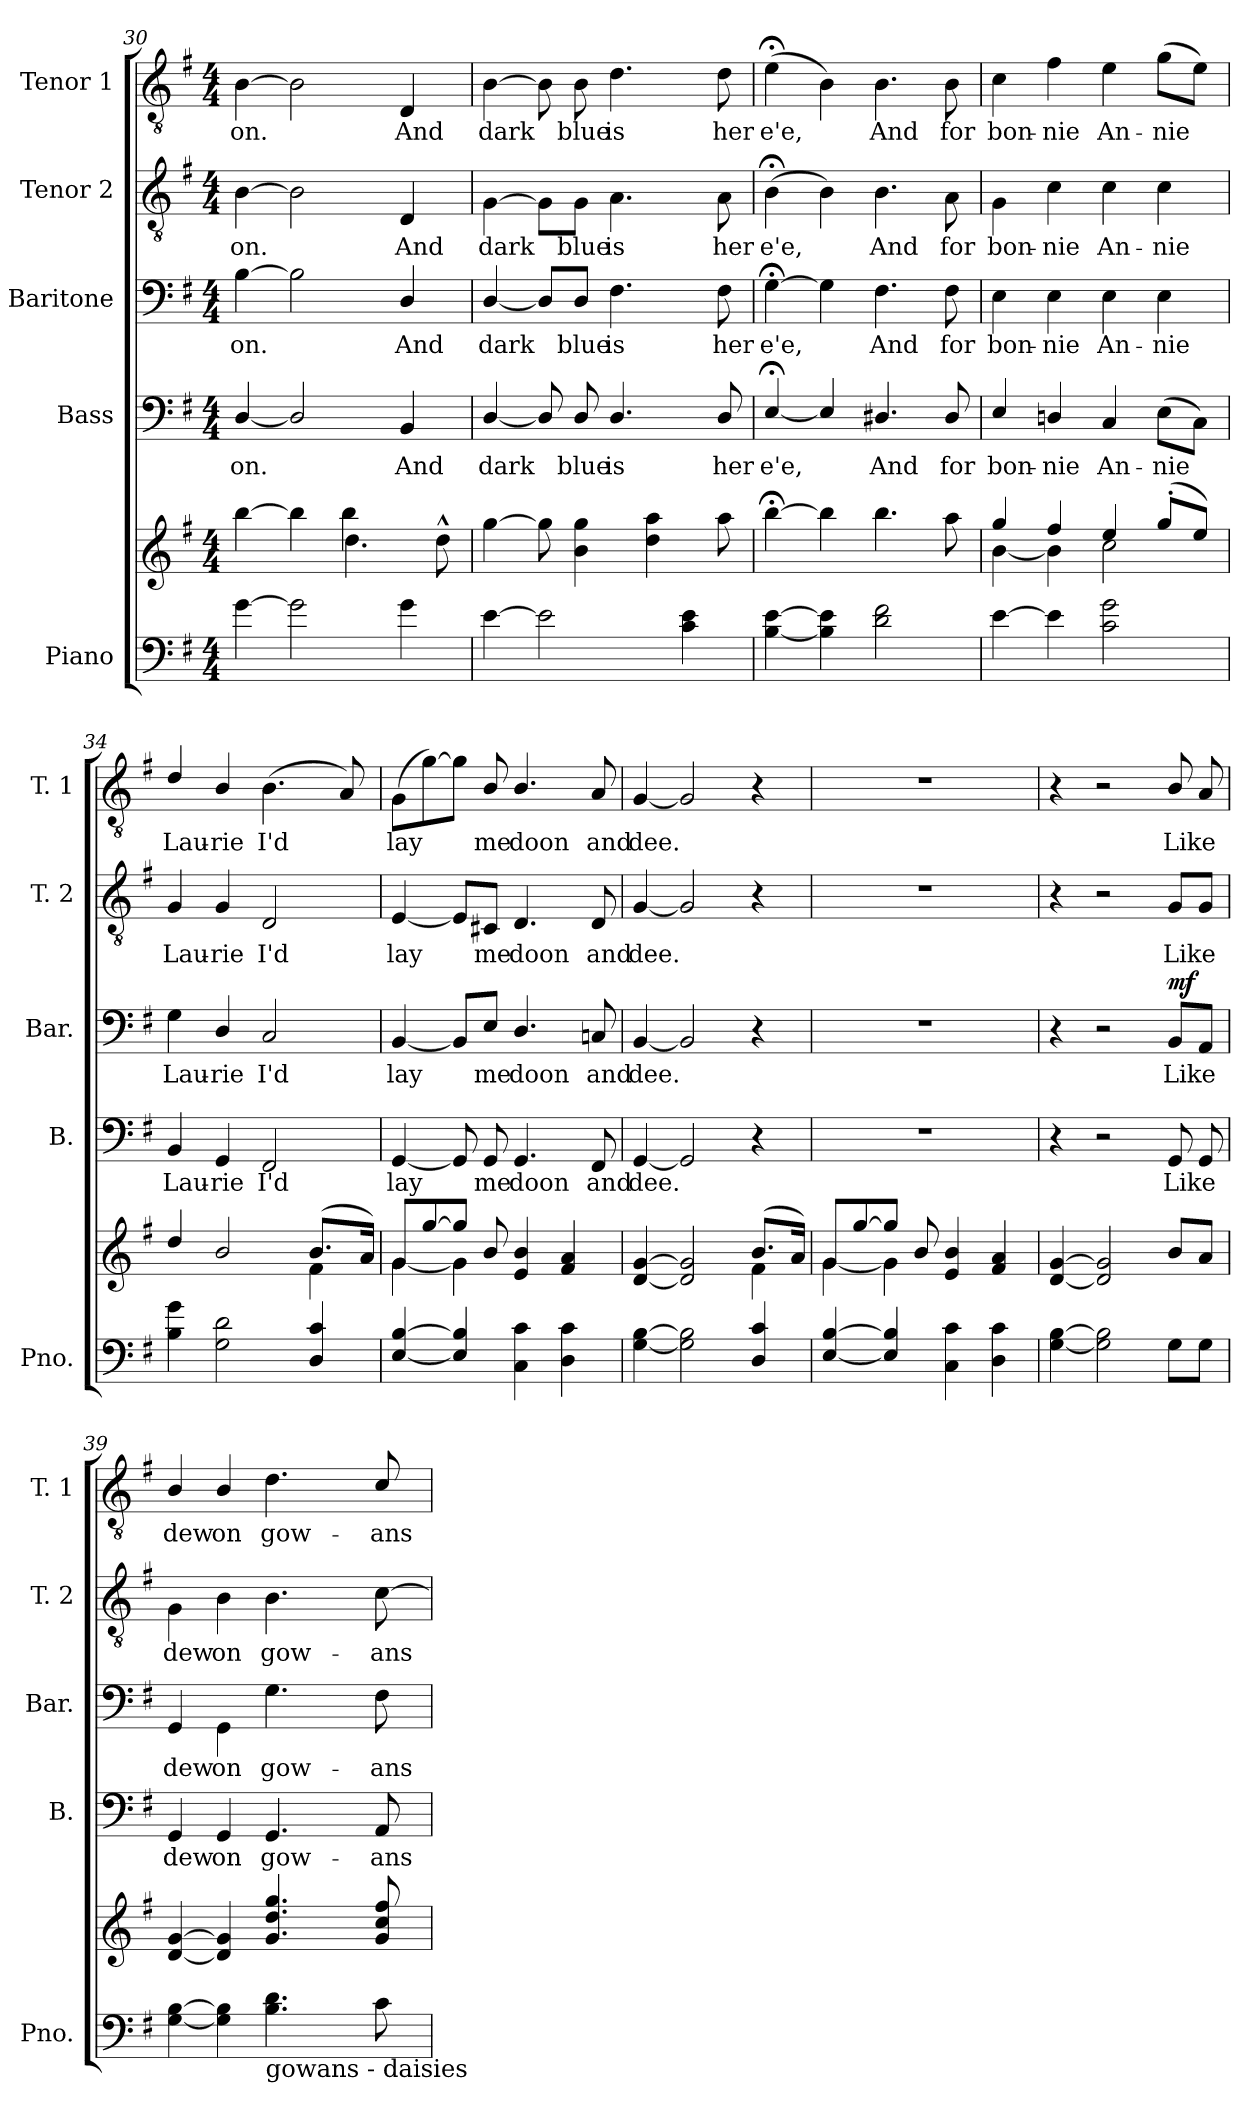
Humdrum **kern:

**kern	**kern	**kern	**text	**kern	**text	**dynam	**kern	**text	**kern	**text
*part5	*part5	*part4	*part4	*part3	*part3	*part3	*part2	*part2	*part1	*part1
*staff6	*staff5	*staff4	*staff4	*staff3	*staff3	*staff3	*staff2	*staff2	*staff1	*staff1
*I"Piano	*	*I"Bass	*	*I"Baritone	*	*	*I"Tenor 2	*	*I"Tenor 1	*
*I'Pno.	*	*I'B.	*	*I'Bar.	*	*	*I'T. 2	*	*I'T. 1	*
*clefF4	*clefG2	*clefF4	*	*clefF4	*	*	*clefGv2	*	*clefGv2	*
*k[f#]	*k[f#]	*k[f#]	*	*k[f#]	*	*	*k[f#]	*	*k[f#]	*
*M4/4	*M4/4	*M4/4	*	*M4/4	*	*	*M4/4	*	*M4/4	*
=30	=30	=30	=30	=30	=30	=30	=30	=30	=30	=30
*	*^	*	*	*	*	*	*	*	*	*
!	!	!	!	!LO:LY:b	!	!LO:LY:b	!	!	!LO:LY:b	!	!LO:LY:b
[4g\	[4bb\	2ryy	[4D/	on.	[4B\	on.	.	[4B\	on.	[4B\	on.
2g\]	4bb\]	.	2D/]	.	2B\]	.	.	2B\]	.	2B\]	.
.	4.dd\	4bb\	.	.	.	.	.	.	.	.	.
!	!	!	!	!LO:LY:b	!	!LO:LY:b	!	!	!LO:LY:b	!	!LO:LY:b
4g\	.	4ryy	4BB/	And	4D/	And	.	4D/	And	4D/	And
.	8dd^^\	.	.	.	.	.	.	.	.	.	.
*	*v	*v	*	*	*	*	*	*	*	*	*
=31	=31	=31	=31	=31	=31	=31	=31	=31	=31	=31
!	!	!	!LO:LY:b	!	!LO:LY:b	!	!	!LO:LY:b	!	!LO:LY:b
[4e\	[4gg\	[4D/	dark	[4D/	dark	.	[4G\	dark	[4B\	dark
2e\]	8gg\]	8D/]	.	8D/L]	.	.	8G\L]	.	8B\]	.
!	!	!	!LO:LY:b	!	!LO:LY:b	!	!	!LO:LY:b	!	!LO:LY:b
.	4b\ 4gg\	8D/	blue	8D/J	blue	.	8G\J	blue	8B\	blue
!	!	!	!LO:LY:b	!	!LO:LY:b	!	!	!LO:LY:b	!	!LO:LY:b
.	.	4.D/	is	4.F#\	is	.	4.A\	is	4.d\	is
.	4dd\ 4aa\	.	.	.	.	.	.	.	.	.
4c\ 4e\	.	.	.	.	.	.	.	.	.	.
!	!	!	!LO:LY:b	!	!LO:LY:b	!	!	!LO:LY:b	!	!LO:LY:b
.	8aa\	8D/	her	8F#\	her	.	8A\	her	8d\	her
!!LO:PB:g=z
=32	=32	=32	=32	=32	=32	=32	=32	=32	=32	=32
!	!	!	!LO:LY:b	!	!LO:LY:b	!	!	!LO:LY:b	!	!LO:LY:b
[4B\ [4e\	[4bb;<\	[4E;</	e'e,	[4G;<\	e'e,	.	(4B;<\	e'e,	(4e;<\	e'e,
4B\] 4e\]	4bb\]	4E/]	.	4G\]	.	.	4B\)	.	4B\)	.
!	!	!	!LO:LY:b	!	!LO:LY:b	!	!	!LO:LY:b	!	!LO:LY:b
2d\ 2f#\	4.bb\	4.D#X/	And	4.F#\	And	.	4.B\	And	4.B\	And
!	!	!	!LO:LY:b	!	!LO:LY:b	!	!	!LO:LY:b	!	!LO:LY:b
.	8aa\	8D#/	for	8F#\	for	.	8A\	for	8B\	for
=33	=33	=33	=33	=33	=33	=33	=33	=33	=33	=33
*	*^	*	*	*	*	*	*	*	*	*
!	!	!	!	!LO:LY:b	!	!LO:LY:b	!	!	!LO:LY:b	!	!LO:LY:b
[4e\	4gg/	[4b\	4E/	bon-	4E\	bon-	.	4G\	bon-	4c\	bon-
!	!	!	!	!LO:LY:b	!	!LO:LY:b	!	!	!LO:LY:b	!	!LO:LY:b
4e\]	4ff#/	4b\]	4Dn/	-nie	4E\	-nie	.	4c\	-nie	4f#\	-nie
!	!	!	!	!LO:LY:b	!	!LO:LY:b	!	!	!LO:LY:b	!	!LO:LY:b
2c\ 2g\	4ee/	2cc\	4C/	An-	4E\	An-	.	4c\	An-	4e\	An-
!	!	!	!	!LO:LY:b	!	!LO:LY:b	!	!	!LO:LY:b	!	!LO:LY:b
.	(8gg'/L	.	(8E\L	-nie	4E\	-nie	.	4c\	-nie	(8g\L	-nie
.	8ee/J)	.	8C\J)	.	.	.	.	.	.	8e\J)	.
=34	=34	=34	=34	=34	=34	=34	=34	=34	=34	=34	=34
!	!	!	!	!LO:LY:b	!	!LO:LY:b	!	!	!LO:LY:b	!	!LO:LY:b
4B\ 4g\	4dd/	2.ryy	4BB/	Lau-	4G\	Lau-	.	4G/	Lau-	4d/	Lau-
!	!	!	!	!LO:LY:b	!	!LO:LY:b	!	!	!LO:LY:b	!	!LO:LY:b
2G\ 2d\	2b/	.	4GG/	-rie	4D/	-rie	.	4G/	-rie	4B/	-rie
!	!	!	!	!LO:LY:b	!	!LO:LY:b	!	!	!LO:LY:b	!	!LO:LY:b
.	.	.	2FF#/	I'd	2C/	I'd	.	2D/	I'd	(4.B\	I'd
4D/ 4c/	(8.b/L	4f#\	.	.	.	.	.	.	.	.	.
.	.	.	.	.	.	.	.	.	.	8A/)	.
.	16a/Jk)	.	.	.	.	.	.	.	.	.	.
=35	=35	=35	=35	=35	=35	=35	=35	=35	=35	=35	=35
!	!	!	!	!LO:LY:b	!	!LO:LY:b	!	!	!LO:LY:b	!	!LO:LY:b
[4E/ [4B/	8g/L	[4g\	[4GG/	lay	[4BB/	lay	.	[4E/	lay	(8G\L	lay
.	[8gg/	.	.	.	.	.	.	.	.	[8g\)	.
4E/] 4B/]	8gg/J]	4g\]	8GG/]	.	8BB/L]	.	.	8E/L]	.	8g\J]	.
!	!	!	!	!LO:LY:b	!	!LO:LY:b	!	!	!LO:LY:b	!	!LO:LY:b
.	8b/	.	8GG/	me	8E/J	me	.	8C#X/J	me	8B/	me
!	!	!	!	!LO:LY:b	!	!LO:LY:b	!	!	!LO:LY:b	!	!LO:LY:b
4C\ 4c\	4e/ 4b/	2ryy	4.GG/	doon	4.D/	doon	.	4.D/	doon	4.B/	doon
4D\ 4c\	4f#/ 4a/	.	.	.	.	.	.	.	.	.	.
!	!	!	!	!LO:LY:b	!	!LO:LY:b	!	!	!LO:LY:b	!	!LO:LY:b
.	.	.	8FF#/	and	8Cn/	and	.	8D/	and	8A/	and
=36	=36	=36	=36	=36	=36	=36	=36	=36	=36	=36	=36
!	!	!	!	!LO:LY:b	!	!LO:LY:b	!	!	!LO:LY:b	!	!LO:LY:b
[4G\ [4B\	[4d/ [4g/	2.ryy	[4GG/	dee.	[4BB/	dee.	.	[4G/	dee.	[4G/	dee.
2G\] 2B\]	2d/] 2g/]	.	2GG/]	.	2BB/]	.	.	2G/]	.	2G/]	.
4D/ 4c/	(8.b/L	4f#\	4r	.	4r	.	.	4r	.	4r	.
.	16a/Jk)	.	.	.	.	.	.	.	.	.	.
!!LO:LB:g=z
=37	=37	=37	=37	=37	=37	=37	=37	=37	=37	=37	=37
[4E/ [4B/	8g/L	[4g\	1r	.	1r	.	.	1r	.	1r	.
.	[8gg/	.	.	.	.	.	.	.	.	.	.
4E/] 4B/]	8gg/J]	4g\]	.	.	.	.	.	.	.	.	.
.	8b/	.	.	.	.	.	.	.	.	.	.
4C\ 4c\	4e/ 4b/	2ryy	.	.	.	.	.	.	.	.	.
4D\ 4c\	4f#/ 4a/	.	.	.	.	.	.	.	.	.	.
*	*v	*v	*	*	*	*	*	*	*	*	*
=38	=38	=38	=38	=38	=38	=38	=38	=38	=38	=38
[4G\ [4B\	[4d/ [4g/	4r	.	4r	.	.	4r	.	4r	.
2G\] 2B\]	2d/] 2g/]	2r	.	2r	.	.	2r	.	2r	.
!	!	!	!LO:LY:b	!	!LO:LY:b	!LO:DY:b	!	!LO:LY:b	!	!LO:LY:b
8G\L	8b/L	8GG/	Like	8BB/L	Like	mf	8G/L	Like	8B/	Like
8G\J	8a/J	8GG/	.	8AA/J	.	.	8G/J	.	8A/	.
=39	=39	=39	=39	=39	=39	=39	=39	=39	=39	=39
!	!	!	!LO:LY:b	!	!LO:LY:b	!	!	!LO:LY:b	!	!LO:LY:b
[4G\ [4B\	[4d/ [4g/	4GG/	dew	4GG/	dew	.	4G\	dew	4B/	dew
!	!	!	!LO:LY:b	!	!LO:LY:b	!	!	!LO:LY:b	!	!LO:LY:b
4G\] 4B\]	4d/] 4g/]	4GG/	on	4GG\	on	.	4B\	on	4B/	on
!LO:TX:b:t=gowans - daisies	!	!	!	!	!	!	!	!	!	!
!	!	!	!LO:LY:b	!	!LO:LY:b	!	!	!LO:LY:b	!	!LO:LY:b
4.B\ 4.d\	4.g/ 4.dd/ 4.gg/	4.GG/	gow-	4.G\	gow-	.	4.B\	gow-	4.d\	gow-
!	!	!	!LO:LY:b	!	!LO:LY:b	!	!	!LO:LY:b	!	!LO:LY:b
8c\	8g/ 8cc/ 8ff#/	8AA/	-ans	8F#\	-ans	.	[8c\	-ans	8c/	-ans
=	=	=	=	=	=	=	=	=	=	=
*-	*-	*-	*-	*-	*-	*-	*-	*-	*-	*-
